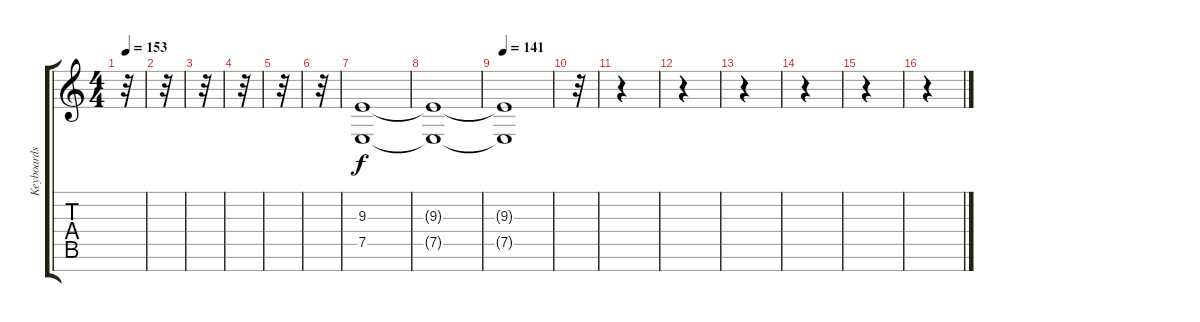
\track ("Keyboards 2" "Keyboards ") {instrument stringensemble1}
\staff {score tabs}
\tuning (E4 B3 G3 D3 A2 E2 B1) {hide}
\ts (4 4)
\tempo 153
\clef g2
\ks c
r.32{dy f} |
r.32 |
r.32 |
r.32 |
r.32 |
r.32 |
(9.3 7.5).1 |
(9.3{t} 7.5{t}).1 |
\tempo 141
(9.3{t} 7.5{t}).1 |
r.32 |
r.4 |
r.4 |
r.4 |
r.4 |
r.4 |
r.4
